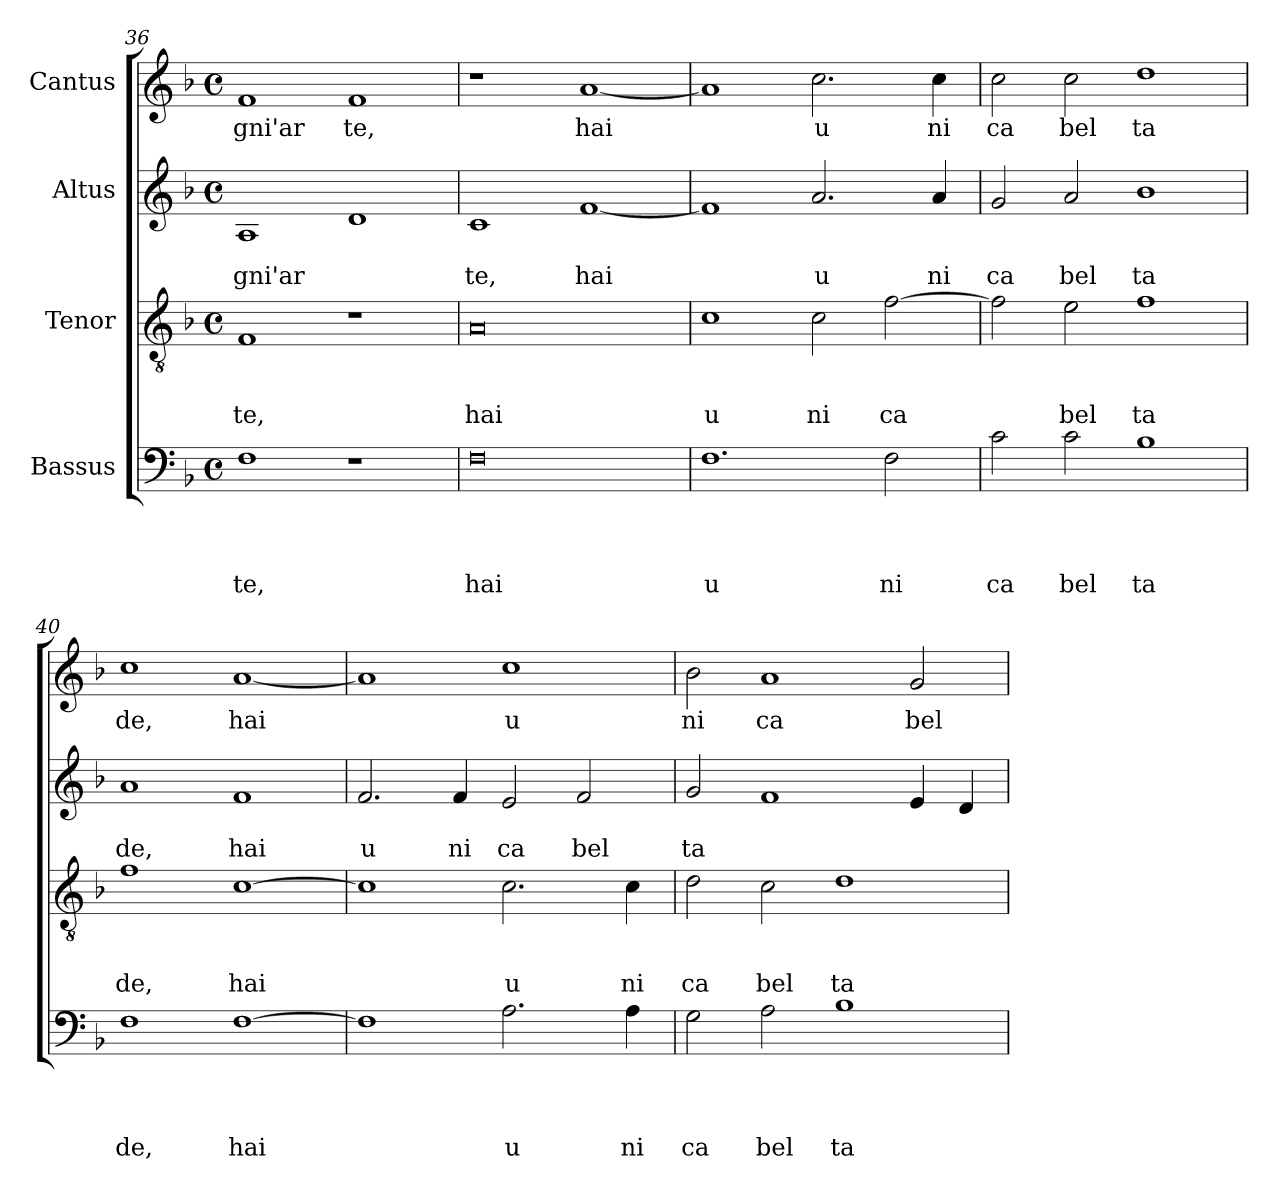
**kern	**text	**text	**text	**text	**kern	**text	**text	**text	**kern	**text	**text	**kern	**text
*part4	*part4	*part4	*part4	*part4	*part3	*part3	*part3	*part3	*part2	*part2	*part2	*part1	*part1
*staff4	*staff4	*staff4	*staff4	*staff4	*staff3	*staff3	*staff3	*staff3	*staff2	*staff2	*staff2	*staff1	*staff1
*I"Bassus	*	*	*	*	*I"Tenor	*	*	*	*I"Altus	*	*	*I"Cantus	*
*clefF4	*	*	*	*	*clefGv2	*	*	*	*clefG2	*	*	*clefG2	*
*k[b-]	*	*	*	*	*k[b-]	*	*	*	*k[b-]	*	*	*k[b-]	*
*F:	*	*	*	*	*F:	*	*	*	*F:	*	*	*F:	*
*M4/4	*	*	*	*	*M4/4	*	*	*	*M4/4	*	*	*M4/4	*
*met(c)	*	*	*	*	*met(c)	*	*	*	*met(c)	*	*	*met(c)	*
=36	=36	=36	=36	=36	=36	=36	=36	=36	=36	=36	=36	=36	=36
!	!	!	!	!LO:LY:b	!	!	!	!LO:LY:b	!	!	!LO:LY:b	!	!LO:LY:b
1F	.	.	.	te,	1F	.	.	te,	1A	.	gni'ar	1f	gni'ar
!	!	!	!	!	!	!	!	!	!	!	!	!	!LO:LY:b
1r	.	.	.	.	1r	.	.	.	1d	.	.	1f	te,
!!LO:PB:g=z
=37	=37	=37	=37	=37	=37	=37	=37	=37	=37	=37	=37	=37	=37
!	!	!	!	!LO:LY:b	!	!	!	!LO:LY:b	!	!	!LO:LY:b	!	!
0F	.	.	.	hai	0A	.	.	hai	1c	.	te,	1r	.
!	!	!	!	!	!	!	!	!	!	!	!LO:LY:b	!	!LO:LY:b
.	.	.	.	.	.	.	.	.	[<1f	.	hai	[<1a	hai
=38	=38	=38	=38	=38	=38	=38	=38	=38	=38	=38	=38	=38	=38
!	!	!	!	!LO:LY:b	!	!	!	!LO:LY:b	!	!	!	!	!
1.F	.	.	.	u	1c	.	.	u	1f]	.	.	1a]	.
!	!	!	!	!	!	!	!	!LO:LY:b	!	!	!LO:LY:b	!	!LO:LY:b
.	.	.	.	.	2c\	.	.	ni	2.a/	.	u	2.cc\	u
!	!	!	!	!LO:LY:b	!	!	!	!LO:LY:b	!	!	!	!	!
2F\	.	.	.	ni	[>2f\	.	.	ca	.	.	.	.	.
!	!	!	!	!	!	!	!	!	!	!	!LO:LY:b	!	!LO:LY:b
.	.	.	.	.	.	.	.	.	4a/	.	ni	4cc\	ni
=39	=39	=39	=39	=39	=39	=39	=39	=39	=39	=39	=39	=39	=39
!	!	!	!	!LO:LY:b	!	!	!	!	!	!	!LO:LY:b	!	!LO:LY:b
2c\	.	.	.	ca	2f\]	.	.	.	2g/	.	ca	2cc\	ca
!	!	!	!	!LO:LY:b	!	!	!	!LO:LY:b	!	!	!LO:LY:b	!	!LO:LY:b
2c\	.	.	.	bel	2e\	.	.	bel	2a/	.	bel	2cc\	bel
!	!	!	!	!LO:LY:b	!	!	!	!LO:LY:b	!	!	!LO:LY:b	!	!LO:LY:b
1B-	.	.	.	ta	1f	.	.	ta	1b-	.	ta	1dd	ta
=40	=40	=40	=40	=40	=40	=40	=40	=40	=40	=40	=40	=40	=40
!	!	!	!	!LO:LY:b	!	!	!	!LO:LY:b	!	!	!LO:LY:b	!	!LO:LY:b
1F	.	.	.	de,	1f	.	.	de,	1a	.	de,	1cc	de,
!	!	!	!	!LO:LY:b	!	!	!	!LO:LY:b	!	!	!LO:LY:b	!	!LO:LY:b
[>1F	.	.	.	hai	[>1c	.	.	hai	1f	.	hai	[<1a	hai
=41	=41	=41	=41	=41	=41	=41	=41	=41	=41	=41	=41	=41	=41
!	!	!	!	!	!	!	!	!	!	!	!LO:LY:b	!	!
1F]	.	.	.	.	1c]	.	.	.	2.f/	.	u	1a]	.
!	!	!	!	!	!	!	!	!	!	!	!LO:LY:b	!	!
.	.	.	.	.	.	.	.	.	4f/	.	ni	.	.
!	!	!	!	!LO:LY:b	!	!	!	!LO:LY:b	!	!	!LO:LY:b	!	!LO:LY:b
2.A\	.	.	.	u	2.c\	.	.	u	2e/	.	ca	1cc	u
!	!	!	!	!	!	!	!	!	!	!	!LO:LY:b	!	!
.	.	.	.	.	.	.	.	.	2f/	.	bel	.	.
!	!	!	!	!LO:LY:b	!	!	!	!LO:LY:b	!	!	!	!	!
4A\	.	.	.	ni	4c\	.	.	ni	.	.	.	.	.
=42	=42	=42	=42	=42	=42	=42	=42	=42	=42	=42	=42	=42	=42
!	!	!	!	!LO:LY:b	!	!	!	!LO:LY:b	!	!	!LO:LY:b	!	!LO:LY:b
2G\	.	.	.	ca	2d\	.	.	ca	2g/	.	ta	2b-\	ni
!	!	!	!	!LO:LY:b	!	!	!	!LO:LY:b	!	!	!	!	!LO:LY:b
2A\	.	.	.	bel	2c\	.	.	bel	1f	.	.	1a	ca
!	!	!	!	!LO:LY:b	!	!	!	!LO:LY:b	!	!	!	!	!
1B-	.	.	.	ta	1d	.	.	ta	.	.	.	.	.
!	!	!	!	!	!	!	!	!	!	!	!	!	!LO:LY:b
.	.	.	.	.	.	.	.	.	4e/	.	.	2g/	bel
.	.	.	.	.	.	.	.	.	4d/	.	.	.	.
=	=	=	=	=	=	=	=	=	=	=	=	=	=
*-	*-	*-	*-	*-	*-	*-	*-	*-	*-	*-	*-	*-	*-
